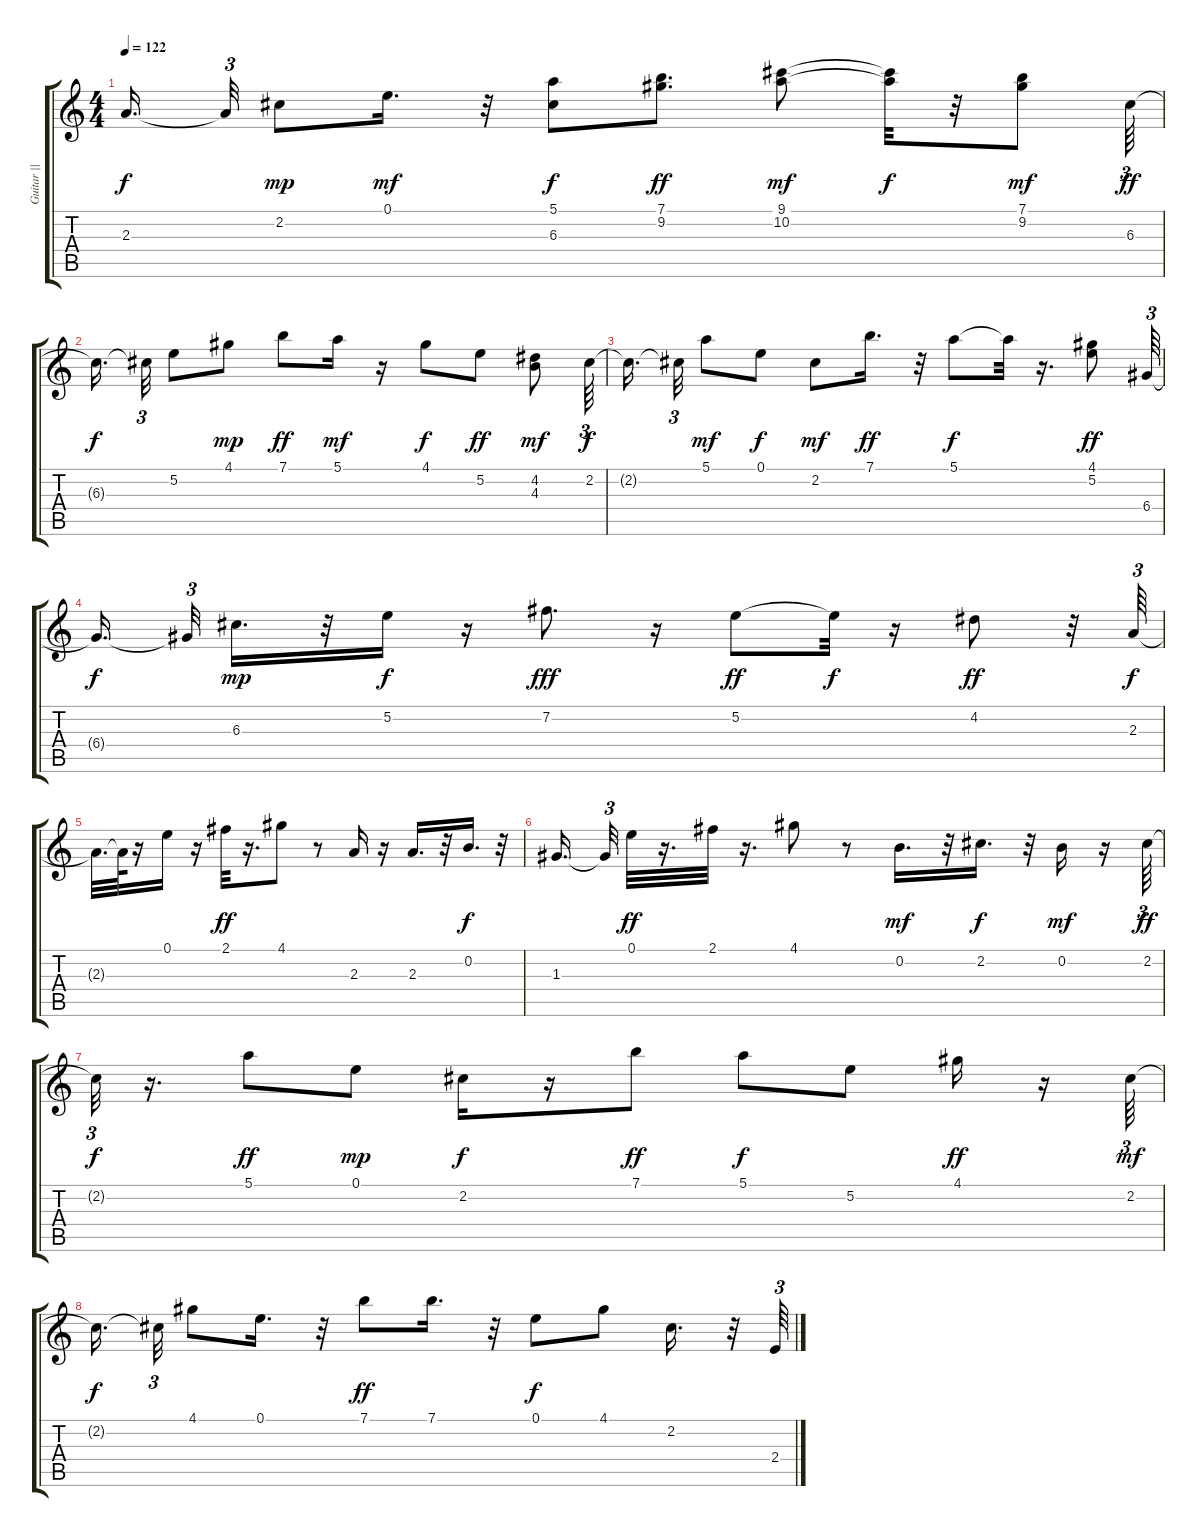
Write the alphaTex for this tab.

\track ("Guitar ||" "Guitar ||") {instrument electricguitarclean}
\staff {score tabs}
\tuning (E4 B3 G3 D3 A2 E2) {hide}
\ts (4 4)
\tempo 122
\clef g2
\ks c
2.3{t}.16{d dy f beam splitsecondary} 2.3{t}.32{tu (3 2)} 2.2.8{dy mp} 0.1.16{d dy mf} r.32 (5.1 6.3).8{dy f} (7.1 9.2).8{d dy ff} (9.1 10.2).8{dy mf} (9.1{t} 10.2{t}).32{dy f} r.32 (7.1 9.2).8{dy mf} 6.3.64{tu (3 2) dy ff} |
6.3{t}.16{d dy f beam splitsecondary} 6.3{t}.32{tu (3 2)} 5.2.8 4.1.8{dy mp} 7.1.8{dy ff} 5.1.16{dy mf} r.16 4.1.8{dy f} 5.2.8{dy ff} (4.2 4.3).8{dy mf} 2.2.64{tu (3 2) dy f} |
2.2{t}.16{d beam splitsecondary} 2.2{t}.32{tu (3 2)} 5.1.8{dy mf} 0.1.8{dy f} 2.2.8{dy mf} 7.1.16{d dy ff} r.32 5.1.8{dy f} 5.1{t}.32 r.16{d} (4.1 5.2).8{dy ff} 6.4.64{tu (3 2)} |
6.4{t}.16{d dy f beam splitsecondary} 6.4{t}.32{tu (3 2)} 6.3.16{d dy mp} r.32 5.2.16{dy f} r.16 7.2.8{d dy fff} r.16 5.2.8{dy ff} 5.2{t}.32{dy f} r.16 4.2.8{dy ff} r.32 2.3.64{tu (3 2) dy f} |
2.3{t}.32{d} 2.3{t}.64 r.16 0.1.16 r.16 2.1.32{dy ff} r.16{d} 4.1.8 r.8 2.3.16 r.16 2.3.16{d} r.32 0.2.16{d dy f} r.32 |
1.3.16{d beam splitsecondary} 1.3{t}.32{tu (3 2)} 0.1.32{dy ff} r.16{d} 2.1.32 r.16{d} 4.1.8 r.8 0.2.16{d dy mf} r.32 2.2.16{d dy f} r.32 0.2.16{dy mf} r.16 2.2.64{tu (3 2) dy ff} |
2.2{t}.32{tu (3 2) dy f} r.16{d} 5.1.8{dy ff} 0.1.8{dy mp} 2.2.16{dy f} r.16 7.1.8{dy ff} 5.1.8{dy f} 5.2.8 4.1.16{dy ff} r.16 2.2.64{tu (3 2) dy mf} |
2.2{t}.16{d dy f beam splitsecondary} 2.2{t}.32{tu (3 2)} 4.1.8 0.1.16{d} r.32 7.1.8{dy ff} 7.1.16{d} r.32 0.1.8{dy f} 4.1.8 2.2.16{d} r.32 2.4.64{tu (3 2)}
